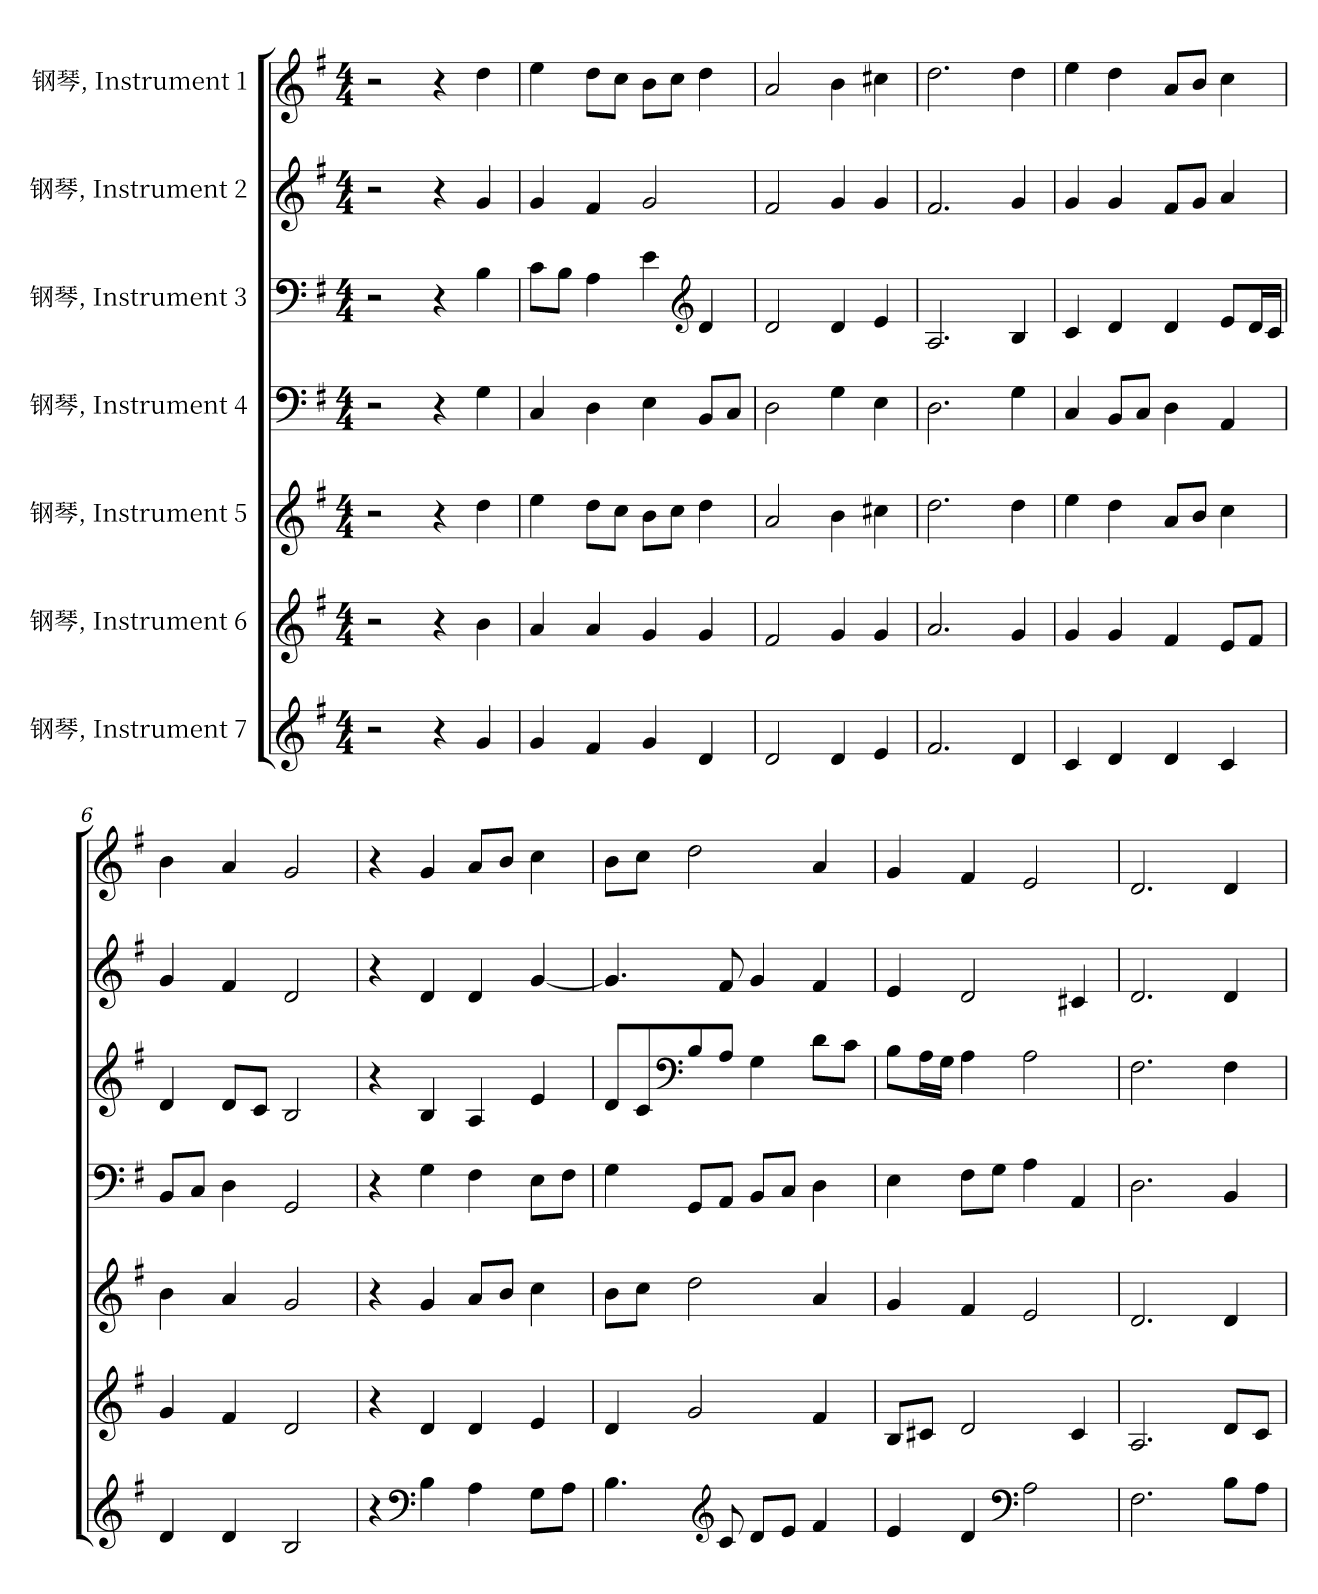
**kern	**kern	**kern	**kern	**kern	**kern	**kern
*part7	*part6	*part5	*part4	*part3	*part2	*part1
*staff7	*staff6	*staff5	*staff4	*staff3	*staff2	*staff1
*I"钢琴, Instrument 7	*I"钢琴, Instrument 6	*I"钢琴, Instrument 5	*I"钢琴, Instrument 4	*I"钢琴, Instrument 3	*I"钢琴, Instrument 2	*I"钢琴, Instrument 1
*clefG2	*clefG2	*clefG2	*clefF4	*clefF4	*clefG2	*clefG2
*k[f#]	*k[f#]	*k[f#]	*k[f#]	*k[f#]	*k[f#]	*k[f#]
*M4/4	*M4/4	*M4/4	*M4/4	*M4/4	*M4/4	*M4/4
*MM104	*MM104	*MM104	*MM104	*MM104	*MM104	*MM104
=1	=1	=1	=1	=1	=1	=1
2r	2r	2r	2r	2r	2r	2r
4r	4r	4r	4r	4r	4r	4r
4g/	4b\	4dd\	4G\	4B\	4g/	4dd\
=2	=2	=2	=2	=2	=2	=2
4g/	4a/	4ee\	4C/	8c\L	4g/	4ee\
.	.	.	.	8B\J	.	.
4f#/	4a/	8dd\L	4D\	4A\	4f#/	8dd\L
.	.	8cc\J	.	.	.	8cc\J
4g/	4g/	8b\L	4E\	4e\	2g/	8b\L
.	.	8cc\J	.	.	.	8cc\J
*	*	*	*	*clefG2	*	*
4d/	4g/	4dd\	8BB/L	4d/	.	4dd\
.	.	.	8C/J	.	.	.
=3	=3	=3	=3	=3	=3	=3
2d/	2f#/	2a/	2D\	2d/	2f#/	2a/
4d/	4g/	4b\	4G\	4d/	4g/	4b\
4e/	4g/	4cc#X\	4E\	4e/	4g/	4cc#X\
=4	=4	=4	=4	=4	=4	=4
2.f#/	2.a/	2.dd\	2.D\	2.A/	2.f#/	2.dd\
4d/	4g/	4dd\	4G\	4B/	4g/	4dd\
=5	=5	=5	=5	=5	=5	=5
4c/	4g/	4ee\	4C/	4c/	4g/	4ee\
4d/	4g/	4dd\	8BB/L	4d/	4g/	4dd\
.	.	.	8C/J	.	.	.
4d/	4f#/	8a/L	4D\	4d/	8f#/L	8a/L
.	.	8b/J	.	.	8g/J	8b/J
4c/	8e/L	4cc\	4AA/	8e/L	4a/	4cc\
.	8f#/J	.	.	16d/L	.	.
.	.	.	.	16c/JJ	.	.
!!LO:PB:g=z
=6	=6	=6	=6	=6	=6	=6
4d/	4g/	4b\	8BB/L	4d/	4g/	4b\
.	.	.	8C/J	.	.	.
4d/	4f#/	4a/	4D\	8d/L	4f#/	4a/
.	.	.	.	8c/J	.	.
2B/	2d/	2g/	2GG/	2B/	2d/	2g/
=7	=7	=7	=7	=7	=7	=7
4r	4r	4r	4r	4r	4r	4r
*clefF4	*	*	*	*	*	*
4B\	4d/	4g/	4G\	4B/	4d/	4g/
4A\	4d/	8a/L	4F#\	4A/	4d/	8a/L
.	.	8b/J	.	.	.	8b/J
8G\L	4e/	4cc\	8E\L	4e/	[4g/	4cc\
8A\J	.	.	8F#\J	.	.	.
=8	=8	=8	=8	=8	=8	=8
4.B\	4d/	8b\L	4G\	8d/L	4.g/]	8b\L
.	.	8cc\J	.	8c/	.	8cc\J
*	*	*	*	*clefF4	*	*
.	2g/	2dd\	8GG/L	8B/	.	2dd\
*clefG2	*	*	*	*	*	*
8c/	.	.	8AA/J	8A/J	8f#/	.
8d/L	.	.	8BB/L	4G\	4g/	.
8e/J	.	.	8C/J	.	.	.
4f#/	4f#/	4a/	4D\	8d\L	4f#/	4a/
.	.	.	.	8c\J	.	.
=9	=9	=9	=9	=9	=9	=9
4e/	8B/L	4g/	4E\	8B\L	4e/	4g/
.	8c#X/J	.	.	16A\L	.	.
.	.	.	.	16G\JJ	.	.
4d/	2d/	4f#/	8F#\L	4A\	2d/	4f#/
.	.	.	8G\J	.	.	.
*clefF4	*	*	*	*	*	*
2A\	.	2e/	4A\	2A\	.	2e/
.	4c#/	.	4AA/	.	4c#X/	.
=10	=10	=10	=10	=10	=10	=10
2.F#\	2.A/	2.d/	2.D\	2.F#\	2.d/	2.d/
8B\L	8d/L	4d/	4BB/	4F#\	4d/	4d/
8A\J	8c/J	.	.	.	.	.
=	=	=	=	=	=	=
*-	*-	*-	*-	*-	*-	*-
